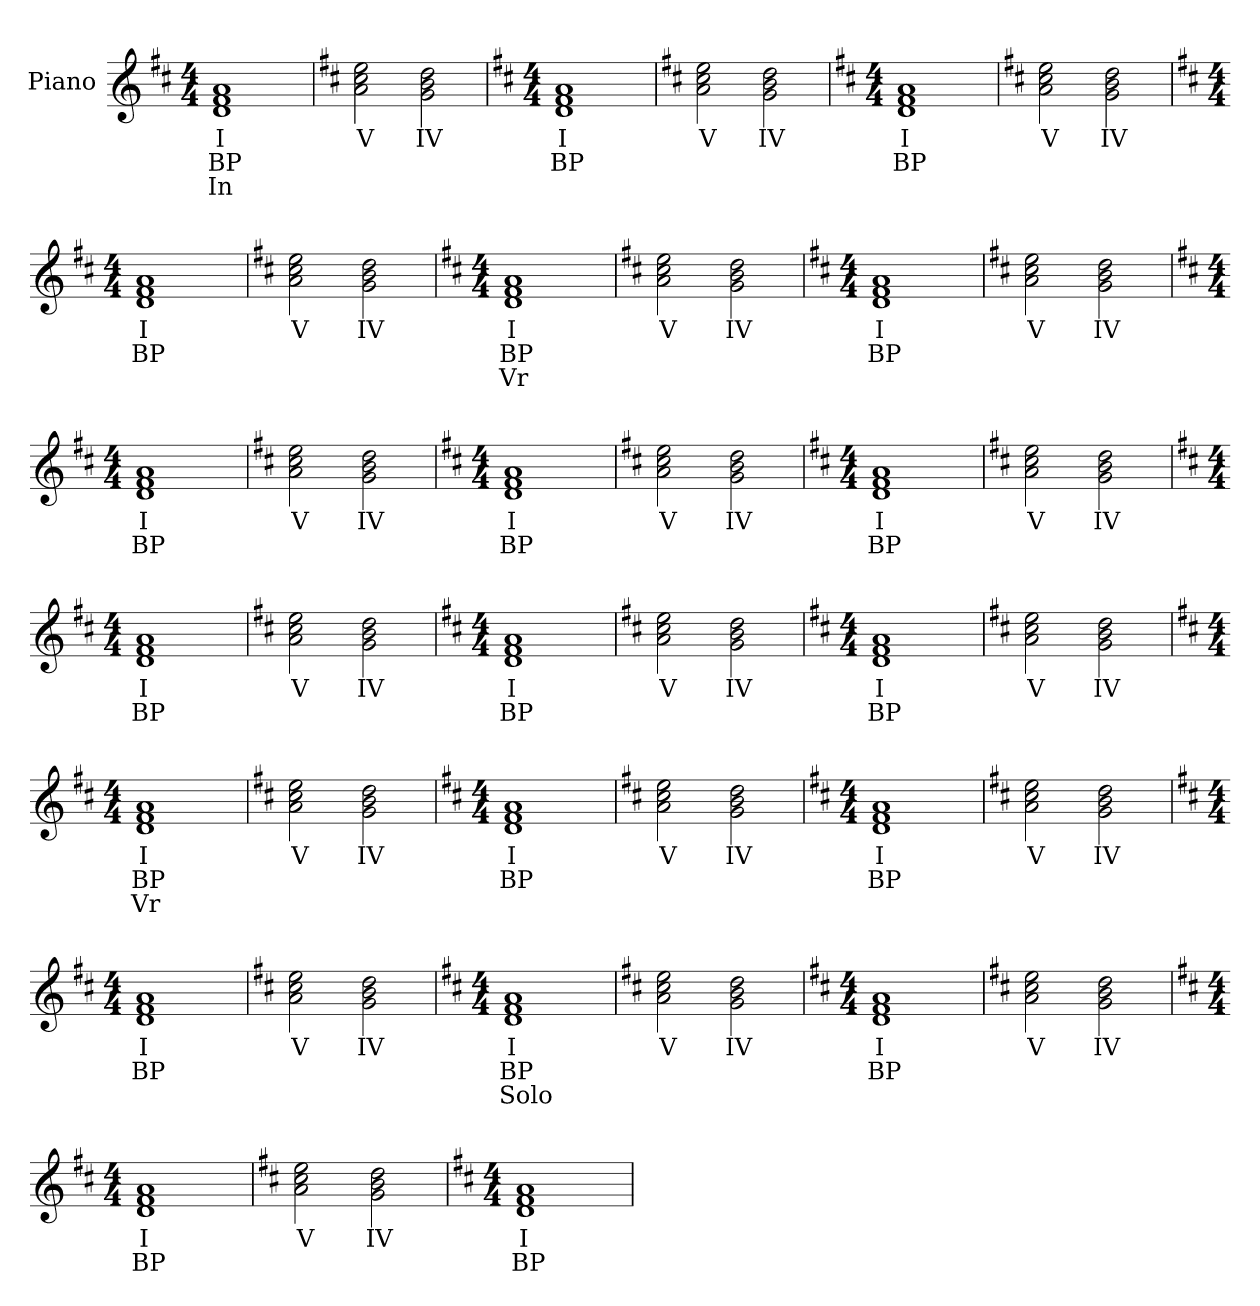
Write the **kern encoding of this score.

**kern	**text	**text	**text
*part1	*part1	*part1	*part1
*staff1	*staff1	*staff1	*staff1
*I"Piano	*	*	*
*I'Pno	*	*	*
*k[f#c#]	*	*	*
*D:	*	*	*
*M4/4	*	*	*
=	=	=	=
1d 1f# 1a	I	BP	In
=	=	=	=
*k[f#c#]	*	*	*
*D:	*	*	*
2a 2cc# 2ee	V	.	.
2g 2b 2dd	IV	.	.
=	=	=	=
*k[f#c#]	*	*	*
*D:	*	*	*
*M4/4	*	*	*
1d 1f# 1a	I	BP	.
=	=	=	=
*k[f#c#]	*	*	*
*D:	*	*	*
2a 2cc# 2ee	V	.	.
2g 2b 2dd	IV	.	.
=	=	=	=
*k[f#c#]	*	*	*
*D:	*	*	*
*M4/4	*	*	*
1d 1f# 1a	I	BP	.
=	=	=	=
*k[f#c#]	*	*	*
*D:	*	*	*
2a 2cc# 2ee	V	.	.
2g 2b 2dd	IV	.	.
=	=	=	=
*k[f#c#]	*	*	*
*D:	*	*	*
*M4/4	*	*	*
1d 1f# 1a	I	BP	.
=	=	=	=
*k[f#c#]	*	*	*
*D:	*	*	*
2a 2cc# 2ee	V	.	.
2g 2b 2dd	IV	.	.
=	=	=	=
*k[f#c#]	*	*	*
*D:	*	*	*
*M4/4	*	*	*
1d 1f# 1a	I	BP	Vr
=	=	=	=
*k[f#c#]	*	*	*
*D:	*	*	*
2a 2cc# 2ee	V	.	.
2g 2b 2dd	IV	.	.
=	=	=	=
*k[f#c#]	*	*	*
*D:	*	*	*
*M4/4	*	*	*
1d 1f# 1a	I	BP	.
=	=	=	=
*k[f#c#]	*	*	*
*D:	*	*	*
2a 2cc# 2ee	V	.	.
2g 2b 2dd	IV	.	.
=	=	=	=
*k[f#c#]	*	*	*
*D:	*	*	*
*M4/4	*	*	*
1d 1f# 1a	I	BP	.
=	=	=	=
*k[f#c#]	*	*	*
*D:	*	*	*
2a 2cc# 2ee	V	.	.
2g 2b 2dd	IV	.	.
=	=	=	=
*k[f#c#]	*	*	*
*D:	*	*	*
*M4/4	*	*	*
1d 1f# 1a	I	BP	.
=	=	=	=
*k[f#c#]	*	*	*
*D:	*	*	*
2a 2cc# 2ee	V	.	.
2g 2b 2dd	IV	.	.
=	=	=	=
*k[f#c#]	*	*	*
*D:	*	*	*
*M4/4	*	*	*
1d 1f# 1a	I	BP	.
=	=	=	=
*k[f#c#]	*	*	*
*D:	*	*	*
2a 2cc# 2ee	V	.	.
2g 2b 2dd	IV	.	.
=	=	=	=
*k[f#c#]	*	*	*
*D:	*	*	*
*M4/4	*	*	*
1d 1f# 1a	I	BP	.
=	=	=	=
*k[f#c#]	*	*	*
*D:	*	*	*
2a 2cc# 2ee	V	.	.
2g 2b 2dd	IV	.	.
=	=	=	=
*k[f#c#]	*	*	*
*D:	*	*	*
*M4/4	*	*	*
1d 1f# 1a	I	BP	.
=	=	=	=
*k[f#c#]	*	*	*
*D:	*	*	*
2a 2cc# 2ee	V	.	.
2g 2b 2dd	IV	.	.
=	=	=	=
*k[f#c#]	*	*	*
*D:	*	*	*
*M4/4	*	*	*
1d 1f# 1a	I	BP	.
=	=	=	=
*k[f#c#]	*	*	*
*D:	*	*	*
2a 2cc# 2ee	V	.	.
2g 2b 2dd	IV	.	.
=	=	=	=
*k[f#c#]	*	*	*
*D:	*	*	*
*M4/4	*	*	*
1d 1f# 1a	I	BP	Vr
=	=	=	=
*k[f#c#]	*	*	*
*D:	*	*	*
2a 2cc# 2ee	V	.	.
2g 2b 2dd	IV	.	.
=	=	=	=
*k[f#c#]	*	*	*
*D:	*	*	*
*M4/4	*	*	*
1d 1f# 1a	I	BP	.
=	=	=	=
*k[f#c#]	*	*	*
*D:	*	*	*
2a 2cc# 2ee	V	.	.
2g 2b 2dd	IV	.	.
=	=	=	=
*k[f#c#]	*	*	*
*D:	*	*	*
*M4/4	*	*	*
1d 1f# 1a	I	BP	.
=	=	=	=
*k[f#c#]	*	*	*
*D:	*	*	*
2a 2cc# 2ee	V	.	.
2g 2b 2dd	IV	.	.
=	=	=	=
*k[f#c#]	*	*	*
*D:	*	*	*
*M4/4	*	*	*
1d 1f# 1a	I	BP	.
=	=	=	=
*k[f#c#]	*	*	*
*D:	*	*	*
2a 2cc# 2ee	V	.	.
2g 2b 2dd	IV	.	.
=	=	=	=
*k[f#c#]	*	*	*
*D:	*	*	*
*M4/4	*	*	*
1d 1f# 1a	I	BP	Solo
=	=	=	=
*k[f#c#]	*	*	*
*D:	*	*	*
2a 2cc# 2ee	V	.	.
2g 2b 2dd	IV	.	.
=	=	=	=
*k[f#c#]	*	*	*
*D:	*	*	*
*M4/4	*	*	*
1d 1f# 1a	I	BP	.
=	=	=	=
*k[f#c#]	*	*	*
*D:	*	*	*
2a 2cc# 2ee	V	.	.
2g 2b 2dd	IV	.	.
=	=	=	=
*k[f#c#]	*	*	*
*D:	*	*	*
*M4/4	*	*	*
1d 1f# 1a	I	BP	.
=	=	=	=
*k[f#c#]	*	*	*
*D:	*	*	*
2a 2cc# 2ee	V	.	.
2g 2b 2dd	IV	.	.
=	=	=	=
*k[f#c#]	*	*	*
*D:	*	*	*
*M4/4	*	*	*
1d 1f# 1a	I	BP	.
=	=	=	=
*-	*-	*-	*-
